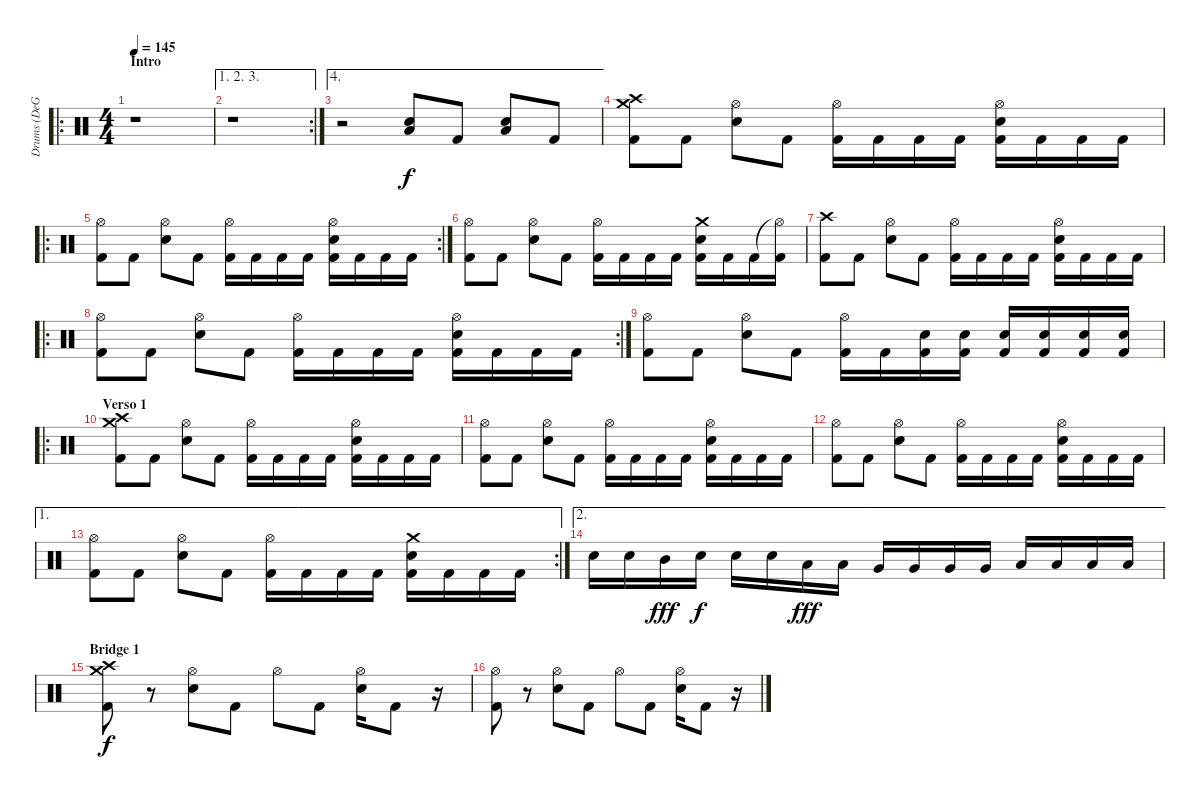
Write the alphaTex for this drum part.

\track ("Drums (DeGrasso)" "Drums (DeG") {instrument percussion}
\staff {score}
\articulation defaults
\ro
\ts (4 4)
\section ("" "Intro")
\tempo 145
\clef neutral
\ks c
r.1{dy f} |
\ae (1 2 3)
\rc 2
r.1 |
\ae 4
r.2 ("Low Floor Tom (hit)" "Snare (hit) 2").8 "Kick (hit) 2".8 ("Low Floor Tom (hit)" "Snare (hit) 2").8 "Kick (hit) 2".8 |
("Crash medium (hit)" "Crash high (hit)" "Kick (hit) 2").8 "Kick (hit) 2".8 ("Hi-Hat (open)" "Snare (hit) 2").8 "Kick (hit) 2".8 ("Hi-Hat (open)" "Kick (hit) 2").16 "Kick (hit) 2".16 "Kick (hit) 2".16 "Kick (hit) 2".16 ("Hi-Hat (open)" "Snare (hit) 2" "Kick (hit) 2").16 "Kick (hit) 2".16 "Kick (hit) 2".16 "Kick (hit) 2".16 |
\ro
\rc 2
("Hi-Hat (open)" "Kick (hit) 2").8 "Kick (hit) 2".8 ("Hi-Hat (open)" "Snare (hit) 2").8 "Kick (hit) 2".8 ("Hi-Hat (open)" "Kick (hit) 2").16 "Kick (hit) 2".16 "Kick (hit) 2".16 "Kick (hit) 2".16 ("Hi-Hat (open)" "Snare (hit) 2" "Kick (hit) 2").16 "Kick (hit) 2".16 "Kick (hit) 2".16 "Kick (hit) 2".16 |
("Hi-Hat (open)" "Kick (hit) 2").8 "Kick (hit) 2".8 ("Hi-Hat (open)" "Snare (hit) 2").8 "Kick (hit) 2".8 ("Hi-Hat (open)" "Kick (hit) 2").16 "Kick (hit) 2".16 "Kick (hit) 2".16 "Kick (hit) 2".16 ("Crash medium (hit)" "Snare (hit) 2" "Kick (hit) 2").16 "Kick (hit) 2".16 "Kick (hit) 2".16 ("Hi-Hat (open)"{t} "Kick (hit) 2").16 |
("Crash high (hit)" "Kick (hit) 2").8 "Kick (hit) 2".8 ("Hi-Hat (open)" "Snare (hit) 2").8 "Kick (hit) 2".8 ("Hi-Hat (open)" "Kick (hit) 2").16 "Kick (hit) 2".16 "Kick (hit) 2".16 "Kick (hit) 2".16 ("Hi-Hat (open)" "Snare (hit) 2" "Kick (hit) 2").16 "Kick (hit) 2".16 "Kick (hit) 2".16 "Kick (hit) 2".16 |
\ro
\rc 2
("Hi-Hat (open)" "Kick (hit) 2").8 "Kick (hit) 2".8 ("Hi-Hat (open)" "Snare (hit) 2").8 "Kick (hit) 2".8 ("Hi-Hat (open)" "Kick (hit) 2").16 "Kick (hit) 2".16 "Kick (hit) 2".16 "Kick (hit) 2".16 ("Hi-Hat (open)" "Snare (hit) 2" "Kick (hit) 2").16 "Kick (hit) 2".16 "Kick (hit) 2".16 "Kick (hit) 2".16 |
("Hi-Hat (open)" "Kick (hit) 2").8 "Kick (hit) 2".8 ("Hi-Hat (open)" "Snare (hit) 2").8 "Kick (hit) 2".8 ("Hi-Hat (open)" "Kick (hit) 2").16 "Kick (hit) 2".16 ("Snare (hit) 2" "Kick (hit) 2").16 ("Snare (hit) 2" "Kick (hit) 2").16 ("Snare (hit) 2" "Kick (hit) 2").16 ("Snare (hit) 2" "Kick (hit) 2").16 ("Snare (hit) 2" "Kick (hit) 2").16 ("Snare (hit) 2" "Kick (hit) 2").16 |
\ro
\section ("" "Verso 1")
("Crash medium (hit)" "Crash high (hit)" "Kick (hit) 2").8 "Kick (hit) 2".8 ("Hi-Hat (open)" "Snare (hit) 2").8 "Kick (hit) 2".8 ("Hi-Hat (open)" "Kick (hit) 2").16 "Kick (hit) 2".16 "Kick (hit) 2".16 "Kick (hit) 2".16 ("Hi-Hat (open)" "Snare (hit) 2" "Kick (hit) 2").16 "Kick (hit) 2".16 "Kick (hit) 2".16 "Kick (hit) 2".16 |
("Hi-Hat (open)" "Kick (hit) 2").8 "Kick (hit) 2".8 ("Hi-Hat (open)" "Snare (hit) 2").8 "Kick (hit) 2".8 ("Hi-Hat (open)" "Kick (hit) 2").16 "Kick (hit) 2".16 "Kick (hit) 2".16 "Kick (hit) 2".16 ("Hi-Hat (open)" "Snare (hit) 2" "Kick (hit) 2").16 "Kick (hit) 2".16 "Kick (hit) 2".16 "Kick (hit) 2".16 |
("Hi-Hat (open)" "Kick (hit) 2").8 "Kick (hit) 2".8 ("Hi-Hat (open)" "Snare (hit) 2").8 "Kick (hit) 2".8 ("Hi-Hat (open)" "Kick (hit) 2").16 "Kick (hit) 2".16 "Kick (hit) 2".16 "Kick (hit) 2".16 ("Hi-Hat (open)" "Snare (hit) 2" "Kick (hit) 2").16 "Kick (hit) 2".16 "Kick (hit) 2".16 "Kick (hit) 2".16 |
\ae 1
\rc 2
("Hi-Hat (open)" "Kick (hit) 2").8 "Kick (hit) 2".8 ("Hi-Hat (open)" "Snare (hit) 2").8 "Kick (hit) 2".8 ("Hi-Hat (open)" "Kick (hit) 2").16 "Kick (hit) 2".16 "Kick (hit) 2".16 "Kick (hit) 2".16 ("Crash medium (hit)" "Snare (hit) 2" "Kick (hit) 2").16 "Kick (hit) 2".16 "Kick (hit) 2".16 "Kick (hit) 2".16 |
\ae 2 "Snare (hit) 2".16 "Snare (hit) 2".16 "Mid Tom (hit)".16{dy fff} "Snare (hit) 2".16{dy f} "Snare (hit) 2".16 "Snare (hit) 2".16 "Low Tom (hit)".16{dy fff} "Low Tom (hit)".16 "Very Low Tom (hit)".16 "Very Low Tom (hit)".16 "Very Low Tom (hit)".16 "Very Low Tom (hit)".16 "Low Floor Tom (hit)".16 "Low Floor Tom (hit)".16 "Low Floor Tom (hit)".16 "Low Floor Tom (hit)".16
|
\section ("" "Bridge 1")
("Crash high (hit)" "Crash medium (hit)" "Kick (hit) 2").8{dy f} r.8 ("Hi-Hat (open)" "Snare (hit) 2").8 "Kick (hit) 2".8 "Hi-Hat (open)".8 "Kick (hit) 2".8 ("Hi-Hat (open)" "Snare (hit) 2").16 "Kick (hit) 2".8 r.16 |
("Hi-Hat (open)" "Kick (hit) 2").8 r.8 ("Hi-Hat (open)" "Snare (hit) 2").8 "Kick (hit) 2".8 "Hi-Hat (open)".8 "Kick (hit) 2".8 ("Hi-Hat (open)" "Snare (hit) 2").16 "Kick (hit) 2".8 r.16
